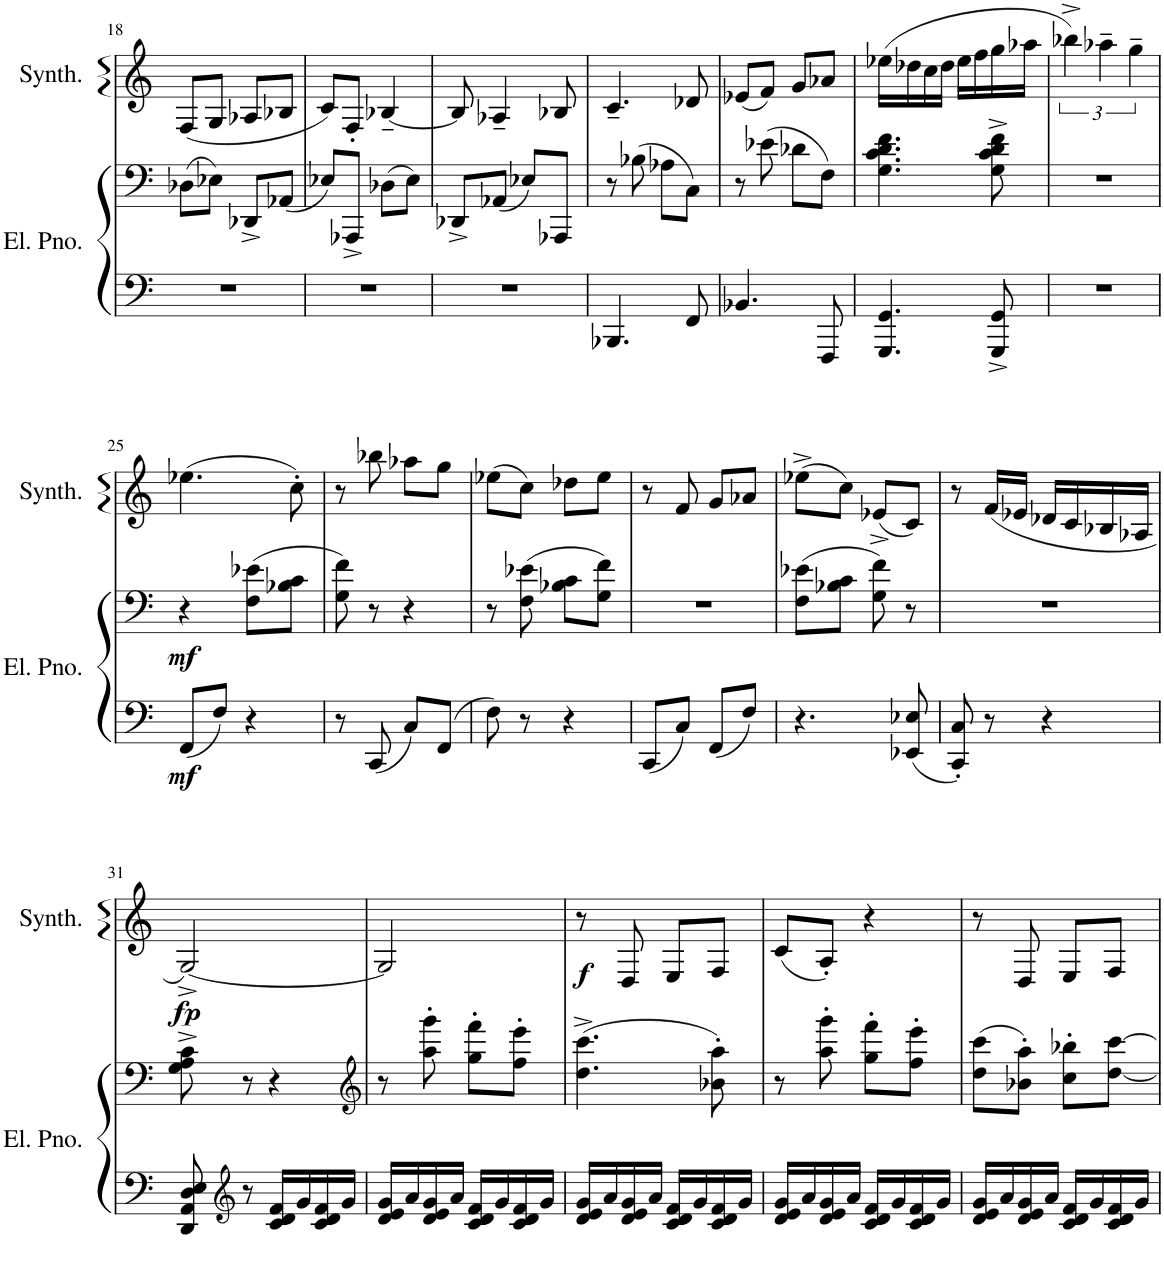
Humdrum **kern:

**kern	**kern	**dynam	**kern	**dynam
*part2	*part2	*part2	*part1	*part1
*staff3	*staff2	*staff2/3	*staff1	*staff1
*I"Electric Piano	*	*	*I"Saw Synthesizer	*
*I'El. Pno.	*	*	*I'Synth.	*
!!LO:PB:g=z
*clefF4	*clefF4	*	*clefG2	*
*k[]	*k[]	*	*k[]	*
*M2/4	*M2/4	*	*M2/4	*
=18	=18	=18	=18	=18
2r	(8D-X\L	.	(8F/L	.
.	8E-X\J)	.	8G/J	.
.	8DD-X^/L	.	8A-X/L	.
.	(8AA-X/J	.	8B-X/J	.
=19	=19	=19	=19	=19
2r	8E-X/L)	.	8c/L)	.
.	8AAA-X^/J	.	8F'/J	.
.	(8D-X\L	.	[4B-X~/	.
.	8E-\J)	.	.	.
=20	=20	=20	=20	=20
2r	8DD-X^/L	.	8B-/]	.
.	(8AA-X/J	.	4A-X~/	.
.	8E-X/L)	.	.	.
.	8AAA-X/J	.	8B-X/	.
=21	=21	=21	=21	=21
4.BBB-X/	8r	.	4.c~/	.
.	(8B-X\	.	.	.
.	8A-X\L	.	.	.
8FF/	8C\J)	.	8d-X/	.
=22	=22	=22	=22	=22
4.BB-X/	8r	.	(8e-X/L	.
.	(8e-X\	.	8f/J)	.
.	8d-X\L	.	8g/L	.
8FFF/	8F\J)	.	8a-X/J	.
=23	=23	=23	=23	=23
4.GGG/ 4.GG/	4.G\ 4.c\ 4.d\ 4.f\	.	(16ee-X\LL	.
.	.	.	16dd-X\	.
.	.	.	16cc\	.
.	.	.	16dd-\JJ	.
.	.	.	16ee-\LL	.
.	.	.	16ff\	.
8GGG/^ 8GG/^	8G\^ 8c\^ 8d\^ 8f\^	.	16gg\	.
.	.	.	16aa-X\JJ	.
=24	=24	=24	=24	=24
2r	2r	.	6bb-X^\)	.
.	.	.	6aa-X~\	.
.	.	.	6gg~\	.
!!LO:LB:g=z
=25	=25	=25	=25	=25
!	!	!LO:DY:b=2	!	!
!	!	!LO:DY:n=1:b	!	!
8FF/L	4r	mf mf	(4.ee-X\	.
8F/J	.	.	.	.
4r	(8F\ 8e-X\L	.	.	.
.	8B-X\ 8c\J	.	8cc'\)	.
=26	=26	=26	=26	=26
8r	8G\ 8f\)	.	8r	.
8CC/	8r	.	8bb-X\	.
8C/L	4r	.	8aa-X\L	.
8FF/J	.	.	8gg\J	.
=27	=27	=27	=27	=27
8F\	8r	.	(8ee-X\L	.
8r	(8F\ 8e-X\	.	8cc\J)	.
4r	8B-X\ 8c\L	.	8dd-X\L	.
.	8G\ 8f\J)	.	8ee-\J	.
=28	=28	=28	=28	=28
8CC/L	2r	.	8r	.
8C/J	.	.	8f/	.
8FF/L	.	.	8g/L	.
8F/J	.	.	8a-X/J	.
=29	=29	=29	=29	=29
4.r	(8F\ 8e-X\L	.	(8ee-X^\L	.
.	8B-X\ 8c\J	.	8cc\J)	.
.	8G\ 8f\)	.	(8e-X^/L	.
8EE-X/ 8E-X/	8r	.	8c/J)	.
=30	=30	=30	=30	=30
8CC/' 8C/'	2r	.	8r	.
8r	.	.	(16f/LL	.
.	.	.	16e-X/JJ	.
4r	.	.	16d-X/LL	.
.	.	.	16c/	.
.	.	.	16B-X/	.
.	.	.	16A-X/JJ	.
!!LO:LB:g=z
=31	=31	=31	=31	=31
!	!	!	!	!LO:DY:b
8DD/ 8AA/ 8D/ 8E/	8G\^ 8A\^ 8c\^	.	[2G^/)	fp
*clefG2	*	*	*	*
8r	8r	.	.	.
16c/ 16d/ 16f/LL	4r	.	.	.
16g/	.	.	.	.
16c/ 16d/ 16f/	.	.	.	.
16g/JJ	.	.	.	.
=32	=32	=32	=32	=32
*	*clefG2	*	*	*
16d/ 16e/ 16g/LL	8r	.	2G/]	.
16a/	.	.	.	.
16d/ 16e/ 16g/	8aa\' 8ggg\'	.	.	.
16a/JJ	.	.	.	.
16c/ 16d/ 16f/LL	8gg\' 8fff\'L	.	.	.
16g/	.	.	.	.
16c/ 16d/ 16f/	8ff\' 8eee\'J	.	.	.
16g/JJ	.	.	.	.
=33	=33	=33	=33	=33
!	!	!	!	!LO:DY:b
16d/ 16e/ 16g/LL	(4.dd\^ 4.ccc\^	.	8r	f
16a/	.	.	.	.
16d/ 16e/ 16g/	.	.	8D/	.
16a/JJ	.	.	.	.
16c/ 16d/ 16f/LL	.	.	8E/L	.
16g/	.	.	.	.
16c/ 16d/ 16f/	8b-X\' 8aa\')	.	8F/J	.
16g/JJ	.	.	.	.
=34	=34	=34	=34	=34
16d/ 16e/ 16g/LL	8r	.	(8c/L	.
16a/	.	.	.	.
16d/ 16e/ 16g/	8aa\' 8ggg\'	.	8A'/J)	.
16a/JJ	.	.	.	.
16c/ 16d/ 16f/LL	8gg\' 8fff\'L	.	4r	.
16g/	.	.	.	.
16c/ 16d/ 16f/	8ff\' 8eee\'J	.	.	.
16g/JJ	.	.	.	.
=35	=35	=35	=35	=35
16d/ 16e/ 16g/LL	(8dd\ 8ccc\L	.	8r	.
16a/	.	.	.	.
16d/ 16e/ 16g/	8b-X\' 8aa\'J)	.	8D/	.
16a/JJ	.	.	.	.
16c/ 16d/ 16f/LL	8cc\' 8bb-X\'L	.	8E/L	.
16g/	.	.	.	.
16c/ 16d/ 16f/	[8dd\ [8ccc\J	.	8F/J	.
16g/JJ	.	.	.	.
=	=	=	=	=
*-	*-	*-	*-	*-
